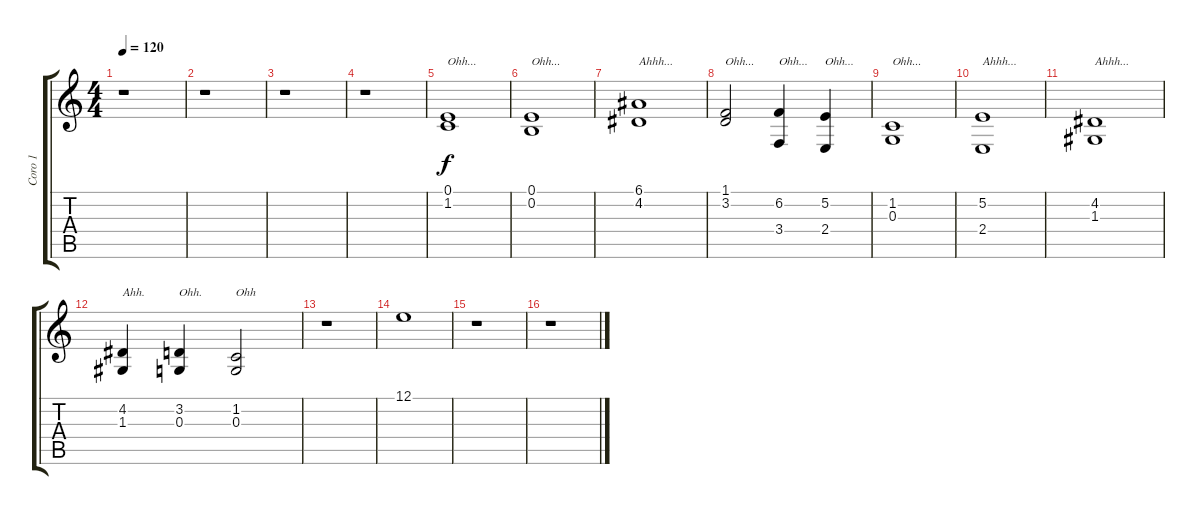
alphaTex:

\track ("Coro 1" "Coro 1") {instrument stringensemble1}
\staff {score tabs}
\tuning (E4 B3 G3 D3 A2 E2) {hide}
\ts (4 4)
\tempo 120
\clef g2
\ks c
r.1{dy f instrument stringensemble1} |
r.1 |
r.1 |
r.1 |
(0.1 1.2).1{txt "Ohh..."} |
(0.1 0.2).1{txt "Ohh..."} |
(6.1 4.2).1{txt "Ahhh..."} |
(1.1 3.2).2{txt "Ohh..."} (6.2 3.4).4{txt "Ohh..."} (5.2 2.4).4{txt "Ohh..."} |
(1.2 0.3).1{txt "Ohh..."} |
(5.2 2.4).1{txt "Ahhh..."} |
(4.2 1.3).1{txt "Ahhh..."} |
(4.2 1.3).4{txt "Ahh."} (3.2 0.3).4{txt "Ohh."} (1.2 0.3).2{txt "Ohh"} |
r.1 |
12.1.1 |
r.1 |
r.1
